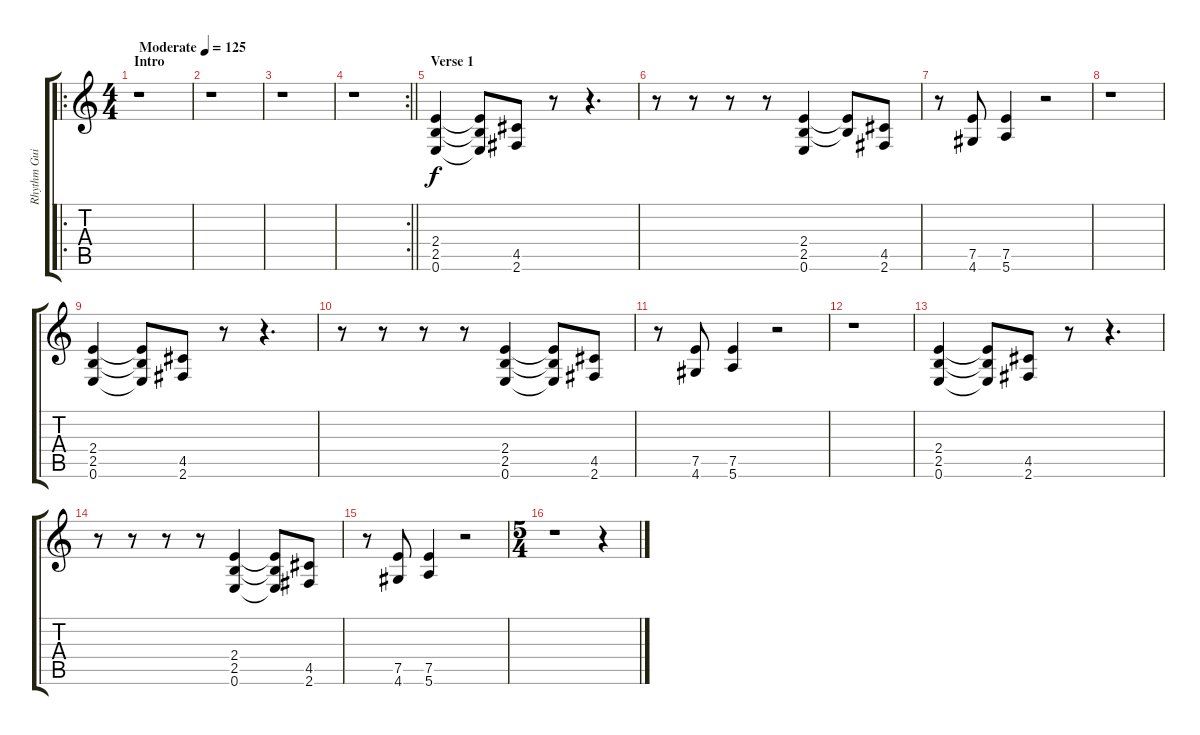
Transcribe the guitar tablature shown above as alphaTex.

\track ("Rhythm Guitar " "Rhythm Gui") {instrument distortionguitar}
\staff {score tabs}
\tuning (E4 B3 G3 D3 A2 E2) {hide}
\ro
\ts (4 4)
\section ("" "Intro ")
\tempo (125 "Moderate")
\clef g2
\ks c
r.1{dy f instrument distortionguitar} |
r.1 |
r.1 |
\rc 2
\barLineRight lightlight
r.1 |
\section ("" "Verse 1 ")
(2.4 2.5 0.6).4 (2.4{t} 2.5{t} 0.6{t}).8 (4.5 2.6).8 r.8 r.4{d} |
r.8 r.8 r.8 r.8 (2.4 2.5 0.6).4 (2.4{t} 2.5{t}).8 (4.5 2.6).8 |
r.8 (7.5 4.6).8 (7.5 5.6).4 r.2 |
r.1 |
(2.4 2.5 0.6).4 (2.4{t} 2.5{t} 0.6{t}).8 (4.5 2.6).8 r.8 r.4{d} |
r.8 r.8 r.8 r.8 (2.4 2.5 0.6).4 (2.4{t} 2.5{t} 0.6{t}).8 (4.5 2.6).8 |
r.8 (7.5 4.6).8 (7.5 5.6).4 r.2 |
r.1 |
(2.4 2.5 0.6).4 (2.4{t} 2.5{t} 0.6{t}).8 (4.5 2.6).8 r.8 r.4{d} |
r.8 r.8 r.8 r.8 (2.4 2.5 0.6).4 (2.4{t} 2.5{t} 0.6{t}).8 (4.5 2.6).8 |
r.8 (7.5 4.6).8 (7.5 5.6).4 r.2 |
\ts (5 4)
r.1 r.4
